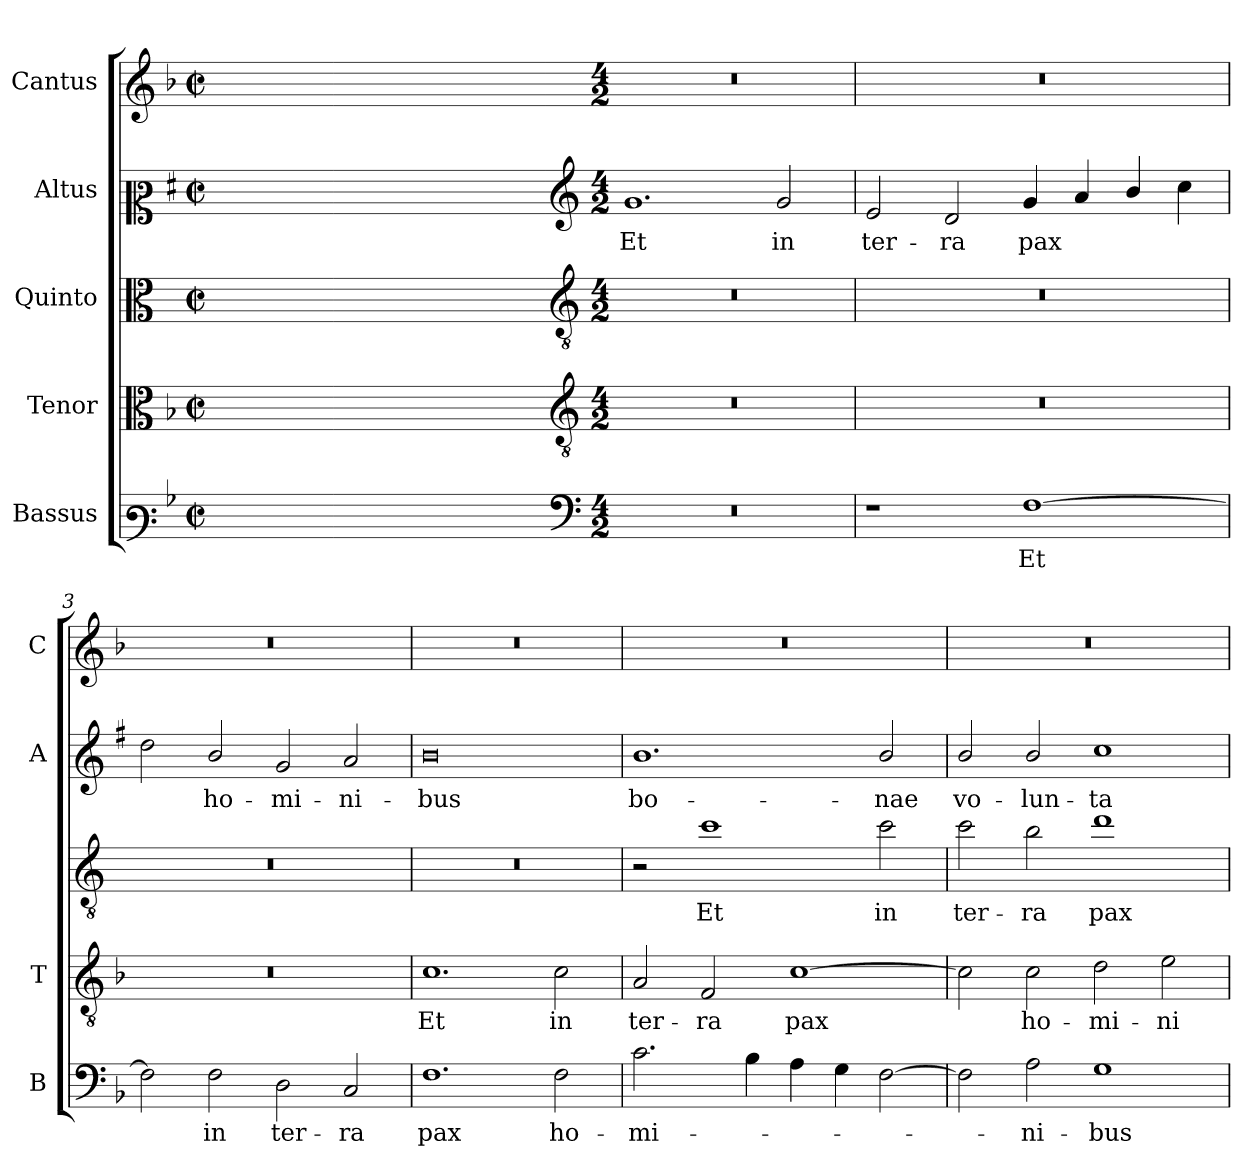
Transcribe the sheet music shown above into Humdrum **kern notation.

**kern	**text	**kern	**text	**kern	**text	**kern	**text	**kern
*part5	*part5	*part4	*part4	*part3	*part3	*part2	*part2	*part1
*staff5	*staff5	*staff4	*staff4	*staff3	*staff3	*staff2	*staff2	*staff1
*I"Bassus	*	*I"Tenor	*	*I"Quinto	*	*I"Altus	*	*I"Cantus
*I'B	*	*I'T	*	*	*	*I'A	*	*I'C
*clefF3	*	*clefC3	*	*clefC3	*	*clefC2	*	*clefG2
*	*	*	*	*ITrd4c7	*	*ITrd1c2	*	*
*k[b-]	*	*k[b-]	*	*k[b-]	*	*k[b-]	*	*k[b-]
*F:	*	*F:	*	*F:	*	*F:	*	*F:
*M2/2	*	*M2/2	*	*M2/2	*	*M2/2	*	*M2/2
*met(c|)	*	*met(c|)	*	*met(c|)	*	*met(c|)	*	*met(c|)
=	=	=	=	=	=	=	=	=
1ryy	.	1ryy	.	1ryy	.	1ryy	.	1ryy
=1X-	=1X-	=1X-	=1X-	=1X-	=1X-	=1X-	=1X-	=1X-
4ryy	.	4ryy	.	4ryy	.	4ryy	.	4ryy
4ryy	.	4ryy	.	4ryy	.	4ryy	.	4ryy
4ryy	.	4ryy	.	4ryy	.	4ryy	.	4ryy
4ryy	.	4ryy	.	4ryy	.	4ryy	.	4ryy
=1-	=1-	=1-	=1-	=1-	=1-	=1-	=1-	=1-
*clefF4	*	*clefGv2	*	*clefGv2	*	*clefG2	*	*
*M4/2	*	*M4/2	*	*M4/2	*	*M4/2	*	*M4/2
!	!	!	!	!	!	!	!LO:LY:b	!
0r	.	0r	.	0r	.	1.f	Et	0r
!	!	!	!	!	!	!	!LO:LY:b	!
.	.	.	.	.	.	2f/	in	.
=2	=2	=2	=2	=2	=2	=2	=2	=2
!	!	!	!	!	!	!	!LO:LY:b	!
1r	.	0r	.	0r	.	2d/	ter-	0r
!	!	!	!	!	!	!	!LO:LY:b	!
.	.	.	.	.	.	2c/	-ra	.
!	!LO:LY:b	!	!	!	!	!	!LO:LY:b	!
[1F	Et	.	.	.	.	4f/	pax	.
.	.	.	.	.	.	4g/	.	.
.	.	.	.	.	.	4a/	.	.
.	.	.	.	.	.	4b-\	.	.
=3	=3	=3	=3	=3	=3	=3	=3	=3
2F\]	.	0r	.	0r	.	2cc\	.	0r
!	!LO:LY:b	!	!	!	!	!	!LO:LY:b	!
2F\	in	.	.	.	.	2a/	ho-	.
!	!LO:LY:b	!	!	!	!	!	!LO:LY:b	!
2D\	ter-	.	.	.	.	2f/	-mi-	.
!	!LO:LY:b	!	!	!	!	!	!LO:LY:b	!
2C/	-ra	.	.	.	.	2g/	-ni-	.
=4	=4	=4	=4	=4	=4	=4	=4	=4
!	!LO:LY:b	!	!LO:LY:b	!	!	!	!LO:LY:b	!
1.F	pax	1.c	Et	0r	.	0a	-bus	0r
!	!LO:LY:b	!	!LO:LY:b	!	!	!	!	!
2F\	ho-	2c\	in	.	.	.	.	.
=5	=5	=5	=5	=5	=5	=5	=5	=5
!	!LO:LY:b	!	!LO:LY:b	!	!	!	!LO:LY:b	!
2.c\	-mi-	2A/	ter-	2r	.	1.a	bo-	0r
!	!	!	!LO:LY:b	!	!LO:LY:b	!	!	!
.	.	2F/	-ra	1f	Et	.	.	.
4B-\	.	.	.	.	.	.	.	.
!	!	!	!LO:LY:b	!	!	!	!	!
4A\	.	[1c	pax	.	.	.	.	.
4G\	.	.	.	.	.	.	.	.
!	!	!	!	!	!LO:LY:b	!	!LO:LY:b	!
[2F\	.	.	.	2f\	in	2a/	-nae	.
=6	=6	=6	=6	=6	=6	=6	=6	=6
!	!	!	!	!	!LO:LY:b	!	!LO:LY:b	!
2F\]	.	2c\]	.	2f\	ter-	2a/	vo-	0r
!	!LO:LY:b	!	!LO:LY:b	!	!LO:LY:b	!	!LO:LY:b	!
2A\	-ni-	2c\	ho-	2e\	-ra	2a/	-lun-	.
!	!LO:LY:b	!	!LO:LY:b	!	!LO:LY:b	!	!LO:LY:b	!
1G	-bus	2d\	-mi-	1g	pax	1b-	-ta-	.
!	!	!	!LO:LY:b	!	!	!	!	!
.	.	2e\	-ni-	.	.	.	.	.
=	=	=	=	=	=	=	=	=
*-	*-	*-	*-	*-	*-	*-	*-	*-
